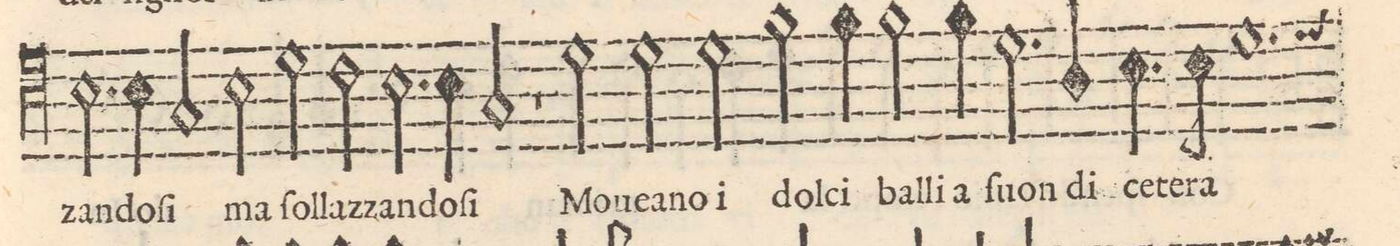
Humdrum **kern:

**kern	**text
*I"TENORE	*
*clefC4	*
*k[]	*
*met(O3)	*
*M3/2	*
2.B\	-zan-
4B\	-do-
2G/	ſi
=19-	=19-
2B\	ma
2d\	ſol-
2c\	-laz-
=20-	=20-
2.B\	-zan-
4B\	-do-
2G/	-ſi
=21-	=21-
1.r	.
=22-	=22-
2d\	Mo-
2d\	-ue-
2d\	-ano i
=23-	=23-
2f\	dol-
4f\	-ci
2f\	bal-
4f\	-lia
=24-	=24-
2.d\	ſuon
4A/	di
4.B\	ce-
8B\	-te-
=25-	=25-
1.d	-ra
=26-	=26-
*-	*-
